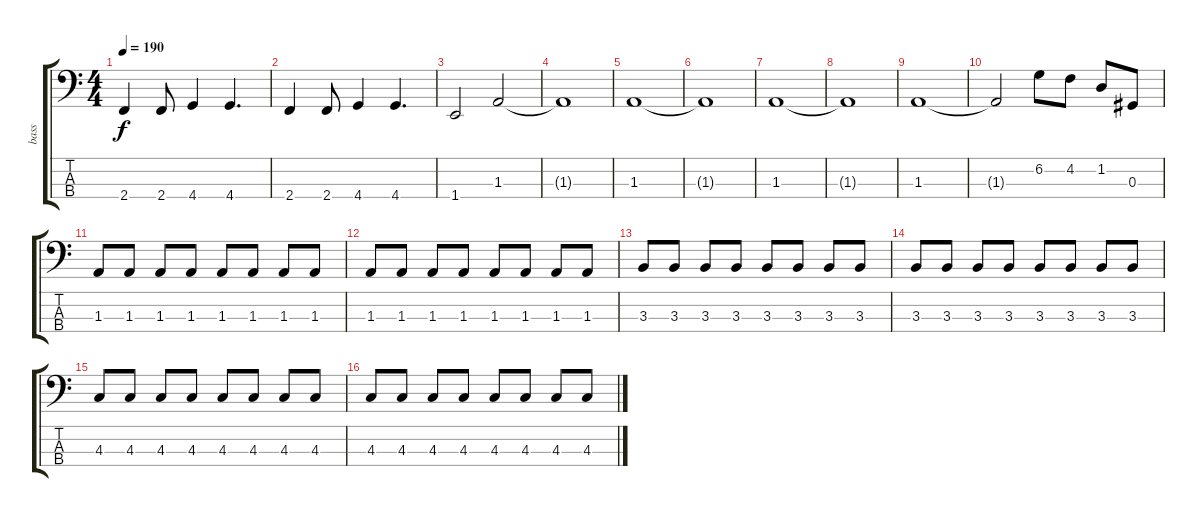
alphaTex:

\track ("bass" "bass") {instrument electricbassfinger}
\staff {score tabs}
\tuning (Gb2 Db2 Ab1 Eb1) {hide}
\ts (4 4)
\tempo 190
\clef f4
\ks c
2.4.4{dy f} 2.4.8 4.4.4 4.4.4{d} |
2.4.4 2.4.8 4.4.4 4.4.4{d} |
1.4.2 1.3.2 |
1.3{t}.1 |
1.3.1 |
1.3{t}.1 |
1.3.1 |
1.3{t}.1 |
1.3.1 |
1.3{t}.2 6.2.8 4.2.8 1.2.8 0.3.8 |
1.3.8 1.3.8 1.3.8 1.3.8 1.3.8 1.3.8 1.3.8 1.3.8 |
1.3.8 1.3.8 1.3.8 1.3.8 1.3.8 1.3.8 1.3.8 1.3.8 |
3.3.8 3.3.8 3.3.8 3.3.8 3.3.8 3.3.8 3.3.8 3.3.8 |
3.3.8 3.3.8 3.3.8 3.3.8 3.3.8 3.3.8 3.3.8 3.3.8 |
4.3.8 4.3.8 4.3.8 4.3.8 4.3.8 4.3.8 4.3.8 4.3.8 |
4.3.8 4.3.8 4.3.8 4.3.8 4.3.8 4.3.8 4.3.8 4.3.8
